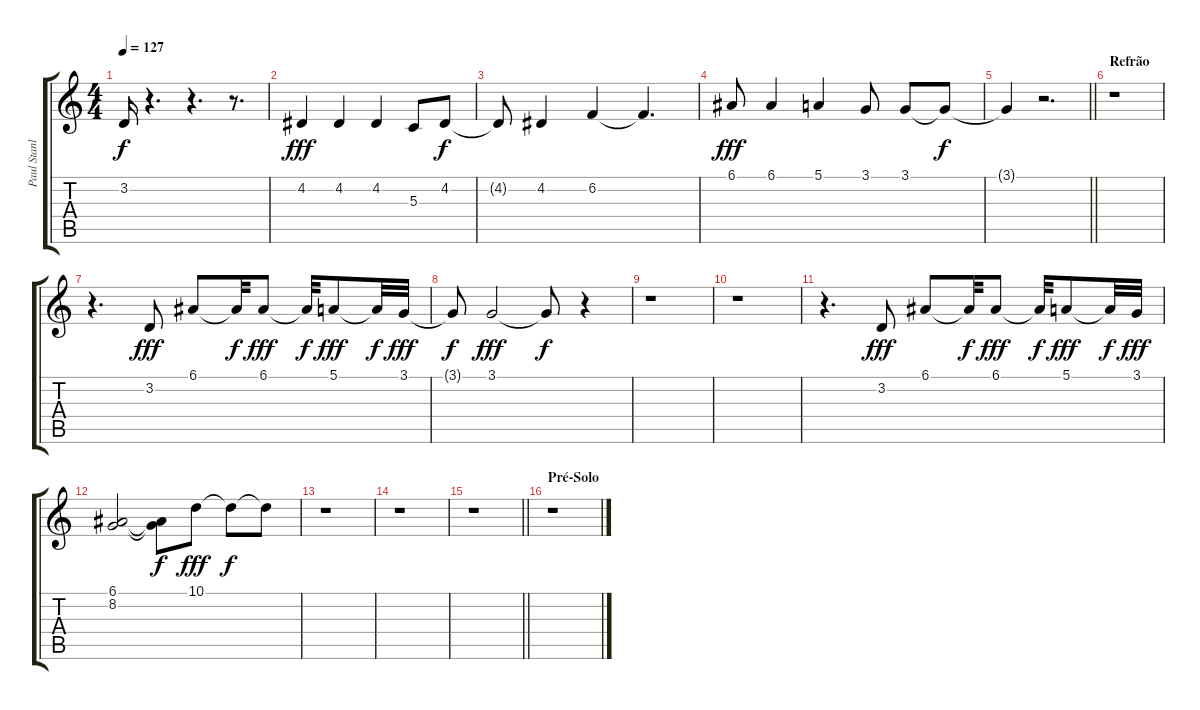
\track ("Paul Stanley - Vocal" "Paul Stanl") {instrument lead2sawtooth}
\staff {score tabs}
\tuning (E4 B3 G3 D3 A2 E2) {hide}
\ts (4 4)
\tempo 127
\clef g2
\ks c
3.2{t}.16{dy f} r.4{d} r.4{d} r.8{d} |
4.2.4{dy fff} 4.2.4 4.2.4 5.3.8 4.2.8{dy f} |
4.2{t}.8 4.2.4 6.2.4 6.2{t}.4{d} |
6.1.8{dy fff} 6.1.4 5.1.4 3.1.8 3.1.8 3.1{t}.8{dy f} |
\barLineRight lightlight
3.1{t}.4 r.2{d} |
\section ("" "Refrão")
r.1 |
r.4{d} 3.2.8{dy fff} 6.1.8 6.1{t}.32{dy f} 6.1.8{dy fff} 6.1{t}.32{dy f} 5.1.8{dy fff} 5.1{t}.32{dy f} 3.1.32{dy fff} |
3.1{t}.8{dy f} 3.1.2{dy fff} 3.1{t}.8{dy f} r.4 |
r.1 |
r.1 |
r.4{d} 3.2.8{dy fff} 6.1.8 6.1{t}.32{dy f} 6.1.8{dy fff} 6.1{t}.32{dy f} 5.1.8{dy fff} 5.1{t}.32{dy f} 3.1.32{dy fff} |
(6.1 8.2).2 (6.1{t} 8.2{t}).8{dy f} 10.1.8{dy fff} 10.1{t}.8{dy f} 10.1{t}.8 |
r.1 |
r.1 |
\barLineRight lightlight
r.1 |
\section ("" "Pré-Solo")
r.1
